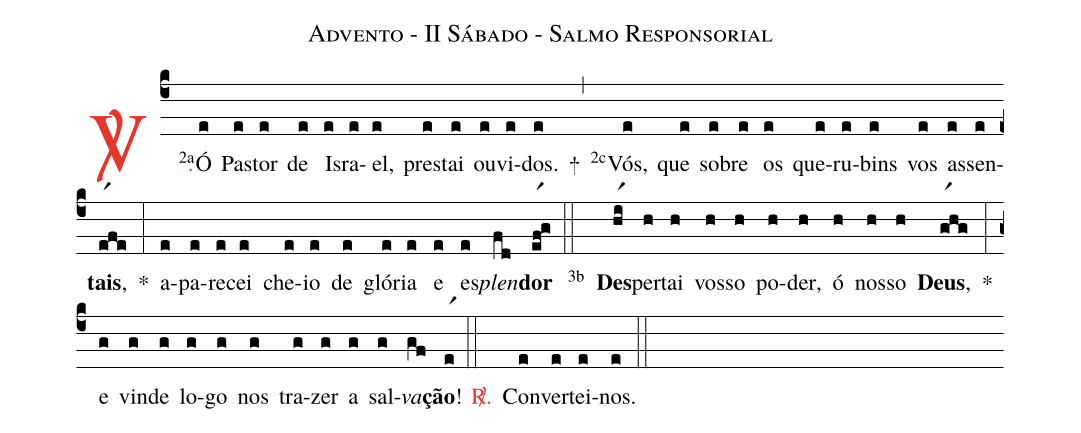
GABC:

name: Advento - II Sábado - Salmo Responsorial;
%%
(c4)

<c><sp>V/</sp>.</c>() <v>\VSup{2a}</v>Ó(e) Pas(e)tor(e) de(e) Is(e)ra(e)el,(e) pres(e)tai(e) ou(e)vi(e)dos.(e) +(,)
<v>\VSup{2c}</v>Vós,(e) que(e) so(e)bre(e) os(e) que(e)ru(e)bins(e) vos(e) as(e)sen(e)<b>tais</b>,(er1fe) *(:)
a(e)pa(e)re(e)cei(e) che(e)io(e) de(e) gló(e)ria(e) e(e) es(e)<i>plen</i>(fd)<b>dor</b>(er1f!g)

(::)

<v>\VSup{3b}</v>() <b>Des</b>(hr1i)per(h)tai(h) vos(h)so(h) po(h)der,(h) ó(h) nos(h)so(h) <b>Deus</b>,(gr1hg) *(:)
e(g) vin(g)de(g) lo(g)go(g) nos(g) tra(g)zer(g) a(g) sal(g)<i>va</i>(gf)<b>ção</b>!(er1)

(::)

<c><sp>R/</sp>.</c>() Con(e)ver(e)tei-(e)nos.(e)

(::)
